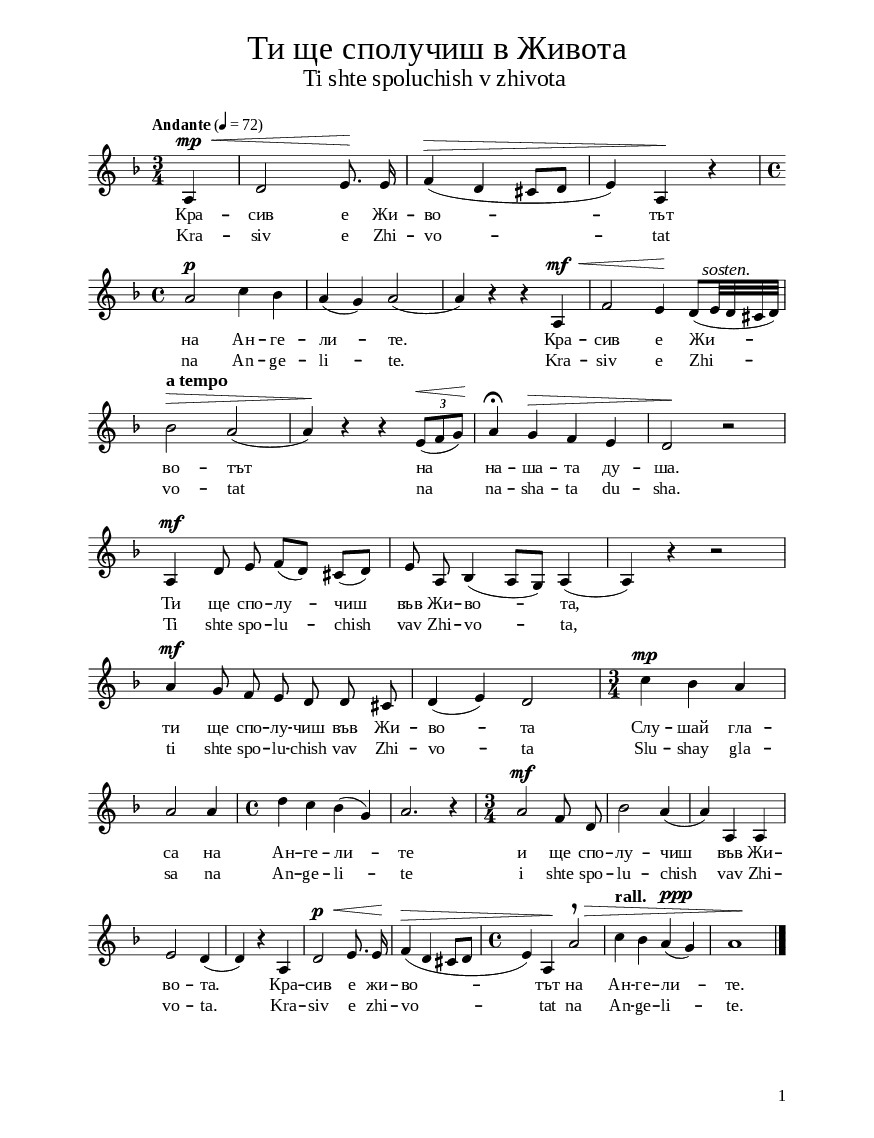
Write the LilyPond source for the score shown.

\version "2.24.0"

% include paper part and global functions
\include "include/globals.ily"

\bookpart {
  \include "include/bookpart-paper.ily"
  \score {
    \include "include/score-layout.ily"

    \new Voice \absolute {
      \clef treble
      \key d \minor
      \time 3/4
      \tempoFunc "Andante" 4 "72"
      \autoBeamOff
      \partial 4

      a4^\mp^\< | d'2 e'8. \! e'16 | f'4^\> ( d'4 cis'8[d'8] |  e'4 ) a4 \! r4 | \break

      \time 4/4  a'2^ \p c''4 bes'4 | a'4 ( g'4 ) a'2 ( | a'4 ) r4 r4 a4^\mf ^\< | f'2 e'4 \! d'8 ^\markup { \large \italic "   sosten."} [( e'32 d'32 cis'32 d'32 )] | \break

      \once \override Hairpin.shorten-pair = #'(0 . -3) bes'2^\> ^\markup { \large \bold "a tempo" } a'2 ( | a'4 ) \! r4 r4 \override TupletNumber.text = \markup { \bold "3"} \times 2/3  { e'8^\< [( f'8 g'8 )] } | a'4 \! \fermata
      \once \override Hairpin.to-barline = ##f
      g'4^\> f'4 e'4 |   d'2 \! r2 | \break

      a4^\mf d'8 e'8 f'8 [( d'8 )]  cis'8 [( d'8 )] | e'8 a8 bes4 ( a8 [g8] ) a4 ( | a4 ) r4 r2 | \break

      a'4^\mf g'8 f'8 e'8 d'8 d'8 cis'8 | d'4 ( e'4 ) d'2 | \time 3/4  | c''4^\mp bes'4 a'4 | \break

      a'2 a'4 | \time 4/4  d''4 c''4 bes'4 ( g'4 ) | a'2. r4 | \time 3/4 | a'2^\mf f'8 d'8 | 

      bes'2 a'4 ( | a'4 ) a4 a4 | \break  e'2 d'4 ( | d'4 ) r4 a4 |
      
      d'2^\p^\< e'8. e'16 \! | 


      f'4^\> ( d'4 cis'8 [d'8] | \time 4/4  e'4 ) a4 \! ^\markup { "      " \fontsize #3 \musicglyph "comma"}

      \once \override Hairpin.shorten-pair = #'(1.5 . -4)
      a'2  ^\> | c''4 ^\markup { \large \bold "rall." }  bes'4 a'4^\markup { \dynamic "ppp"} ( g'4 ) | a'1 \! \bar "|."

    }
    \addlyrics {

      Кра -- сив е Жи -- во -- тът на Ан -- ге -- ли -- те.
      Кра -- сив е Жи -- во -- тът на на -- ша -- та ду -- ша.
      Ти ще спо -- лу -- чиш във Жи -- во -- та,
      ти ще спо -- лу -- чиш във Жи -- во -- та
      Слу -- шай гла -- са на Ан -- ге -- ли -- те
      и ще спо -- лу -- чиш във Жи -- во -- та.
      Кра -- сив е жи -- во -- тът на Ан -- ге -- ли -- те.

    }

    \addlyrics {
      Kra -- siv e Zhi -- vo -- tat na An -- ge -- li -- te.
      Kra -- siv e Zhi -- vo -- tat na na -- sha -- ta du -- sha.
      Ti shte spo -- lu -- chish vav Zhi -- vo -- ta,
      ti shte spo -- lu -- chish vav Zhi -- vo -- ta
      Slu -- shay gla -- sa na An -- ge -- li -- te
      i shte spo -- lu -- chish vav Zhi -- vo -- ta.
      Kra -- siv e zhi -- vo -- tat na An -- ge -- li -- te.
    }

    \header {
      title = \titleFunc "Ти ще сполучиш в Живота" "Ti shte spoluchish v zhivota "
    }

    \midi{}

  } % score
  \pageBreak
  % include foreign translation(s) of the song
  \version "2.24.0"

\markup \fill-line { \fontsize #deTitleFontSize "Du wirst Erfolg haben im Leben" }
\markup \null
\markup \null
\markup \fontsize #deCoupletFontSize {
    \hspace #14
    \override #`(baseline-skip . ,deCoupletBaselineSkip)
        \column {
     \line { " " }
      \line {   "   " Schön ist das Leben der Engel.  }
      \line {   "   " Schön ist das Leben unserer Seele.  }
      \line {   "   " Du wirst im Leben erfolgreich sein. }
      \line {   "   " Höre die Stimme der Engel  }
      \line {   "   " und du wirst im Leben erfolgreich sein.  }
      \line {   "   " Schön ist das Leben der Engel.  }

      
    }
}



} % bookpart

% Più mosso
%
